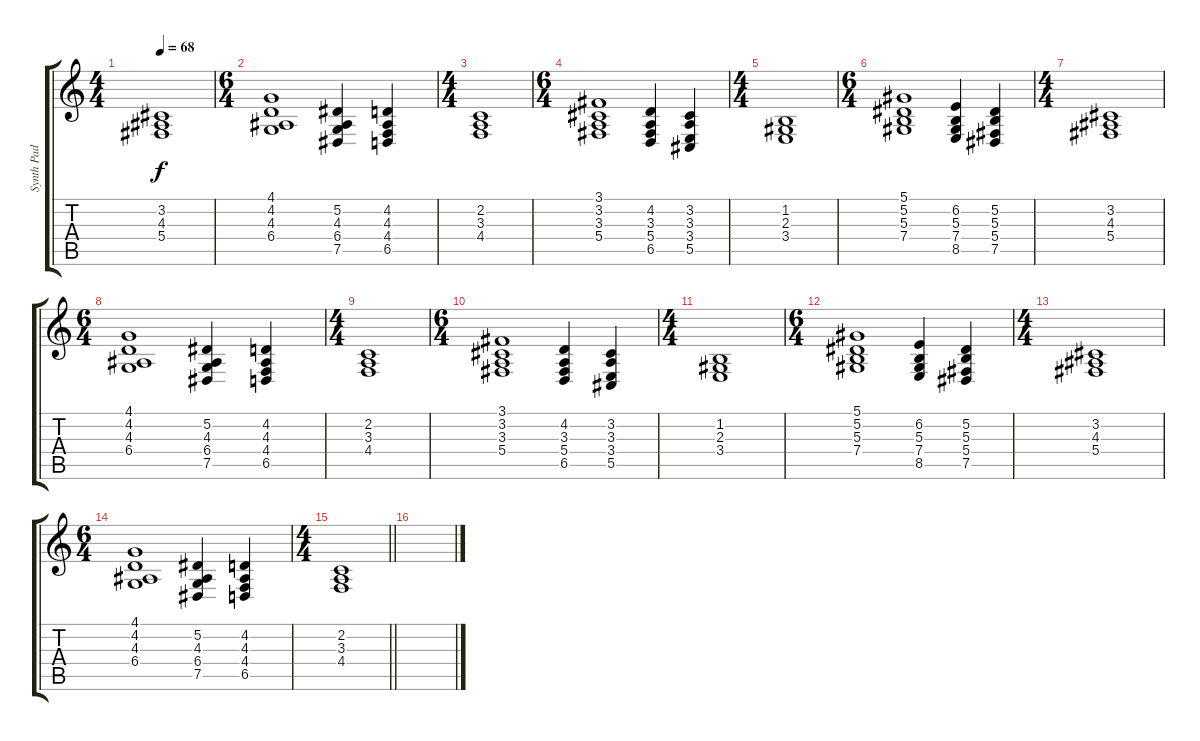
\track ("Synth Pad" "Synth Pad") {instrument synthstrings2}
\staff {score tabs}
\tuning (Eb4 Bb3 Gb3 Db3 Ab2 Eb2) {hide}
\ts (4 4)
\tempo 68
\clef g2
\ks aminor
(3.2 4.3 5.4).1{dy f} |
\ts (6 4)
(4.1 4.2 4.3 6.4).1 (5.2 4.3 6.4 7.5).4 (4.2 4.3 4.4 6.5).4 |
\ts (4 4)
(2.2 3.3 4.4).1 |
\ts (6 4)
(3.1 3.2 3.3 5.4).1 (4.2 3.3 5.4 6.5).4 (3.2 3.3 3.4 5.5).4 |
\ts (4 4)
(1.2 2.3 3.4).1 |
\ts (6 4)
(5.1 5.2 5.3 7.4).1 (6.2 5.3 7.4 8.5).4 (5.2 5.3 5.4 7.5).4 |
\ts (4 4)
(3.2 4.3 5.4).1 |
\ts (6 4)
(4.1 4.2 4.3 6.4).1 (5.2 4.3 6.4 7.5).4 (4.2 4.3 4.4 6.5).4 |
\ts (4 4)
(2.2 3.3 4.4).1 |
\ts (6 4)
(3.1 3.2 3.3 5.4).1 (4.2 3.3 5.4 6.5).4 (3.2 3.3 3.4 5.5).4 |
\ts (4 4)
(1.2 2.3 3.4).1 |
\ts (6 4)
(5.1 5.2 5.3 7.4).1 (6.2 5.3 7.4 8.5).4 (5.2 5.3 5.4 7.5).4 |
\ts (4 4)
(3.2 4.3 5.4).1 |
\ts (6 4)
(4.1 4.2 4.3 6.4).1 (5.2 4.3 6.4 7.5).4 (4.2 4.3 4.4 6.5).4 |
\ts (4 4)
\barLineRight lightlight
(2.2 3.3 4.4).1 |
\section ("" "")
